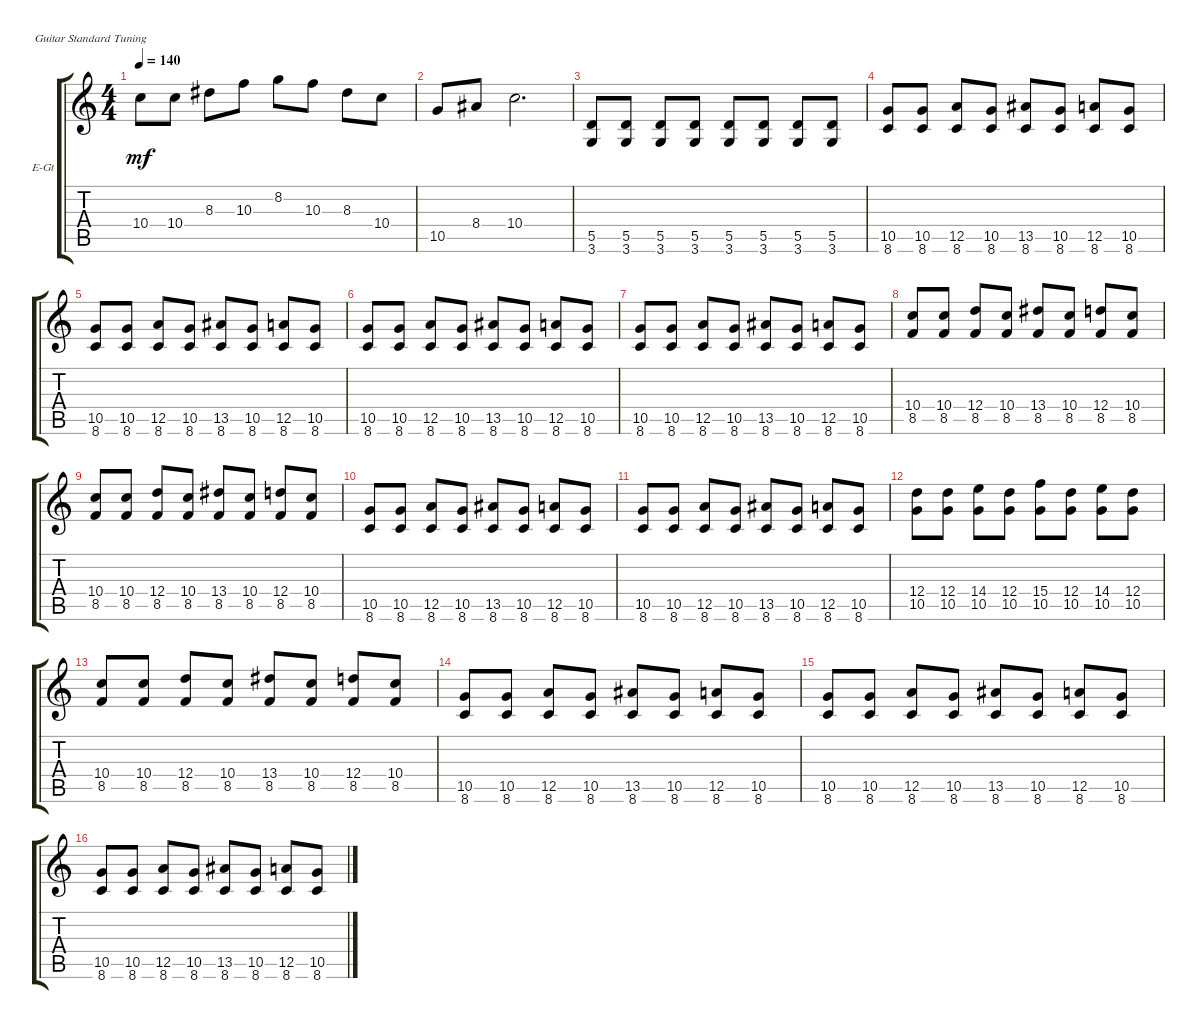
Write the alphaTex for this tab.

\defaultSystemsLayout 4
\bracketExtendMode groupsimilarinstruments
\firstSystemTrackNameOrientation horizontal
\otherSystemsTrackNameOrientation horizontal
\track ("Electric Guitar" "E-Gt") {instrument overdrivenguitar}
\staff {score tabs}
\tuning (E4 B3 G3 D3 A2 E2)
\ts (4 4)
\tempo 140
\clef g2
\ks c
10.4.8{dy mf instrument overdrivenguitar} 10.4.8 8.3.8 10.3.8 8.2.8 10.3.8 8.3.8 10.4.8 |
10.5.8 8.4.8 10.4.2{d} |
(3.6 5.5).8 (3.6 5.5).8 (3.6 5.5).8 (3.6 5.5).8 (3.6 5.5).8 (3.6 5.5).8 (3.6 5.5).8 (3.6 5.5).8 |
(10.5 8.6).8 (8.6 10.5).8 (8.6 12.5).8 (10.5 8.6).8 (8.6 13.5).8 (10.5 8.6).8 (12.5 8.6).8 (8.6 10.5).8 |
(10.5 8.6).8 (8.6 10.5).8 (8.6 12.5).8 (10.5 8.6).8 (8.6 13.5).8 (10.5 8.6).8 (12.5 8.6).8 (8.6 10.5).8 |
(10.5 8.6).8 (8.6 10.5).8 (8.6 12.5).8 (10.5 8.6).8 (8.6 13.5).8 (10.5 8.6).8 (12.5 8.6).8 (8.6 10.5).8 |
(10.5 8.6).8 (8.6 10.5).8 (8.6 12.5).8 (10.5 8.6).8 (8.6 13.5).8 (10.5 8.6).8 (12.5 8.6).8 (8.6 10.5).8 |
(8.5 10.4).8 (8.5 10.4).8 (8.5 12.4).8 (8.5 10.4).8 (8.5 13.4).8 (8.5 10.4).8 (8.5 12.4).8 (8.5 10.4).8 |
(8.5 10.4).8 (8.5 10.4).8 (8.5 12.4).8 (8.5 10.4).8 (8.5 13.4).8 (8.5 10.4).8 (8.5 12.4).8 (8.5 10.4).8 |
(10.5 8.6).8 (8.6 10.5).8 (8.6 12.5).8 (10.5 8.6).8 (8.6 13.5).8 (10.5 8.6).8 (12.5 8.6).8 (8.6 10.5).8 |
(10.5 8.6).8 (8.6 10.5).8 (8.6 12.5).8 (10.5 8.6).8 (8.6 13.5).8 (10.5 8.6).8 (12.5 8.6).8 (8.6 10.5).8 |
(10.5 12.4).8 (10.5 12.4).8 (10.5 14.4).8 (10.5 12.4).8 (10.5 15.4).8 (10.5 12.4).8 (10.5 14.4).8 (10.5 12.4).8 |
(8.5 10.4).8 (8.5 10.4).8 (8.5 12.4).8 (8.5 10.4).8 (8.5 13.4).8 (8.5 10.4).8 (8.5 12.4).8 (8.5 10.4).8 |
(10.5 8.6).8 (8.6 10.5).8 (8.6 12.5).8 (10.5 8.6).8 (8.6 13.5).8 (10.5 8.6).8 (12.5 8.6).8 (8.6 10.5).8 |
(10.5 8.6).8 (8.6 10.5).8 (8.6 12.5).8 (10.5 8.6).8 (8.6 13.5).8 (10.5 8.6).8 (12.5 8.6).8 (8.6 10.5).8 |
(10.5 8.6).8 (8.6 10.5).8 (8.6 12.5).8 (10.5 8.6).8 (8.6 13.5).8 (10.5 8.6).8 (12.5 8.6).8 (8.6 10.5).8
